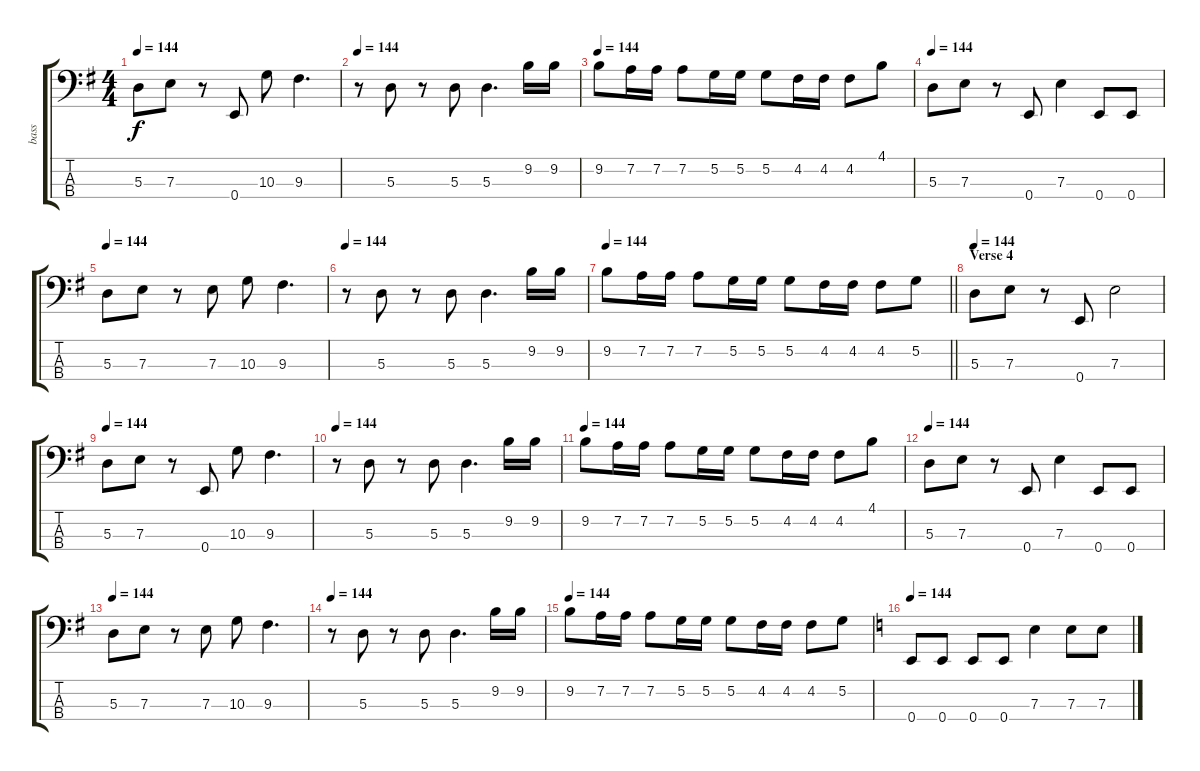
\track ("bass" "bass") {instrument electricbassfinger}
\staff {score tabs}
\tuning (G2 D2 A1 E1) {hide}
\ts (4 4)
\tempo 144
\clef f4
\ks eminor
5.3.8{dy f} 7.3.8 r.8 0.4.8 10.3.8 9.3.4{d} |
\tempo 144
r.8 5.3.8 r.8 5.3.8 5.3.4{d} 9.2.16 9.2.16 |
\tempo 144
9.2.8 7.2.16 7.2.16 7.2.8 5.2.16 5.2.16 5.2.8 4.2.16 4.2.16 4.2.8 4.1.8 |
\tempo 144
5.3.8 7.3.8 r.8 0.4.8 7.3.4 0.4.8 0.4.8 |
\tempo 144
5.3.8 7.3.8 r.8 7.3.8 10.3.8 9.3.4{d} |
\tempo 144
r.8 5.3.8 r.8 5.3.8 5.3.4{d} 9.2.16 9.2.16 |
\tempo 144
\barLineRight lightlight
9.2.8 7.2.16 7.2.16 7.2.8 5.2.16 5.2.16 5.2.8 4.2.16 4.2.16 4.2.8 5.2.8 |
\section ("" "Verse 4")
\tempo 144
5.3.8 7.3.8 r.8 0.4.8 7.3.2 |
\tempo 144
5.3.8 7.3.8 r.8 0.4.8 10.3.8 9.3.4{d} |
\tempo 144
r.8 5.3.8 r.8 5.3.8 5.3.4{d} 9.2.16 9.2.16 |
\tempo 144
9.2.8 7.2.16 7.2.16 7.2.8 5.2.16 5.2.16 5.2.8 4.2.16 4.2.16 4.2.8 4.1.8 |
\tempo 144
5.3.8 7.3.8 r.8 0.4.8 7.3.4 0.4.8 0.4.8 |
\tempo 144
5.3.8 7.3.8 r.8 7.3.8 10.3.8 9.3.4{d} |
\tempo 144
r.8 5.3.8 r.8 5.3.8 5.3.4{d} 9.2.16 9.2.16 |
\tempo 144
9.2.8 7.2.16 7.2.16 7.2.8 5.2.16 5.2.16 5.2.8 4.2.16 4.2.16 4.2.8 5.2.8 |
\tempo 144
\ks c
0.4.8 0.4.8 0.4.8 0.4.8 7.3.4 7.3.8 7.3.8
